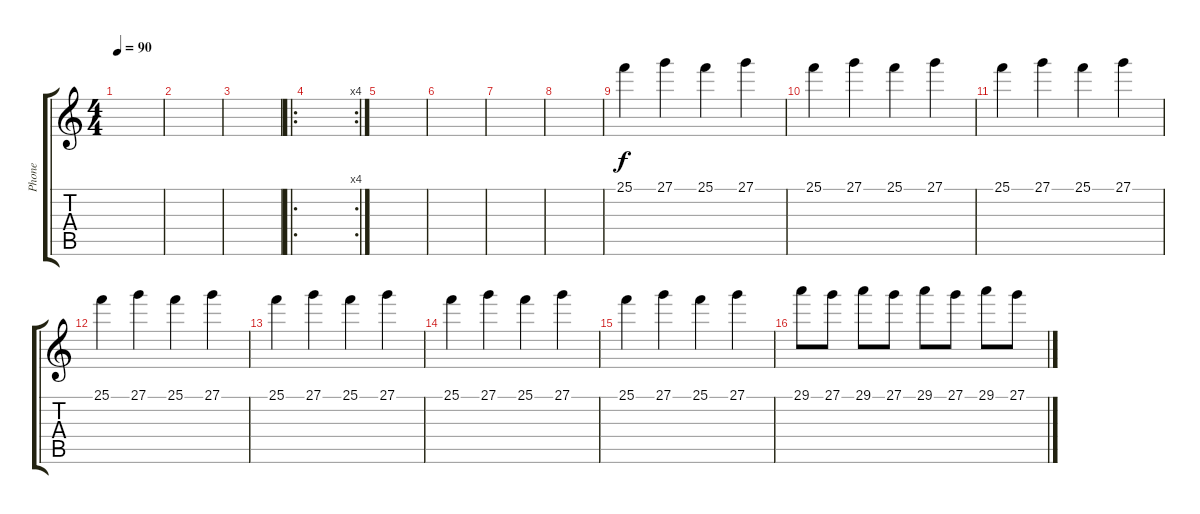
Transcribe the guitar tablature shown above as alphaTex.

\track ("Phone" "Phone") {instrument telephonering}
\staff {score tabs}
\tuning (E4 B3 G3 D3 A2 D2) {hide}
\ts (4 4)
\tempo 90
\clef g2
\ks c
|
|
|
\ro
\rc 4
|
|
|
|
|
25.1.4 27.1.4 25.1.4 27.1.4 |
25.1.4 27.1.4 25.1.4 27.1.4 |
25.1.4 27.1.4 25.1.4 27.1.4 |
25.1.4 27.1.4 25.1.4 27.1.4 |
25.1.4 27.1.4 25.1.4 27.1.4 |
25.1.4 27.1.4 25.1.4 27.1.4 |
25.1.4 27.1.4 25.1.4 27.1.4 |
29.1.8 27.1.8 29.1.8 27.1.8 29.1.8 27.1.8 29.1.8 27.1.8
